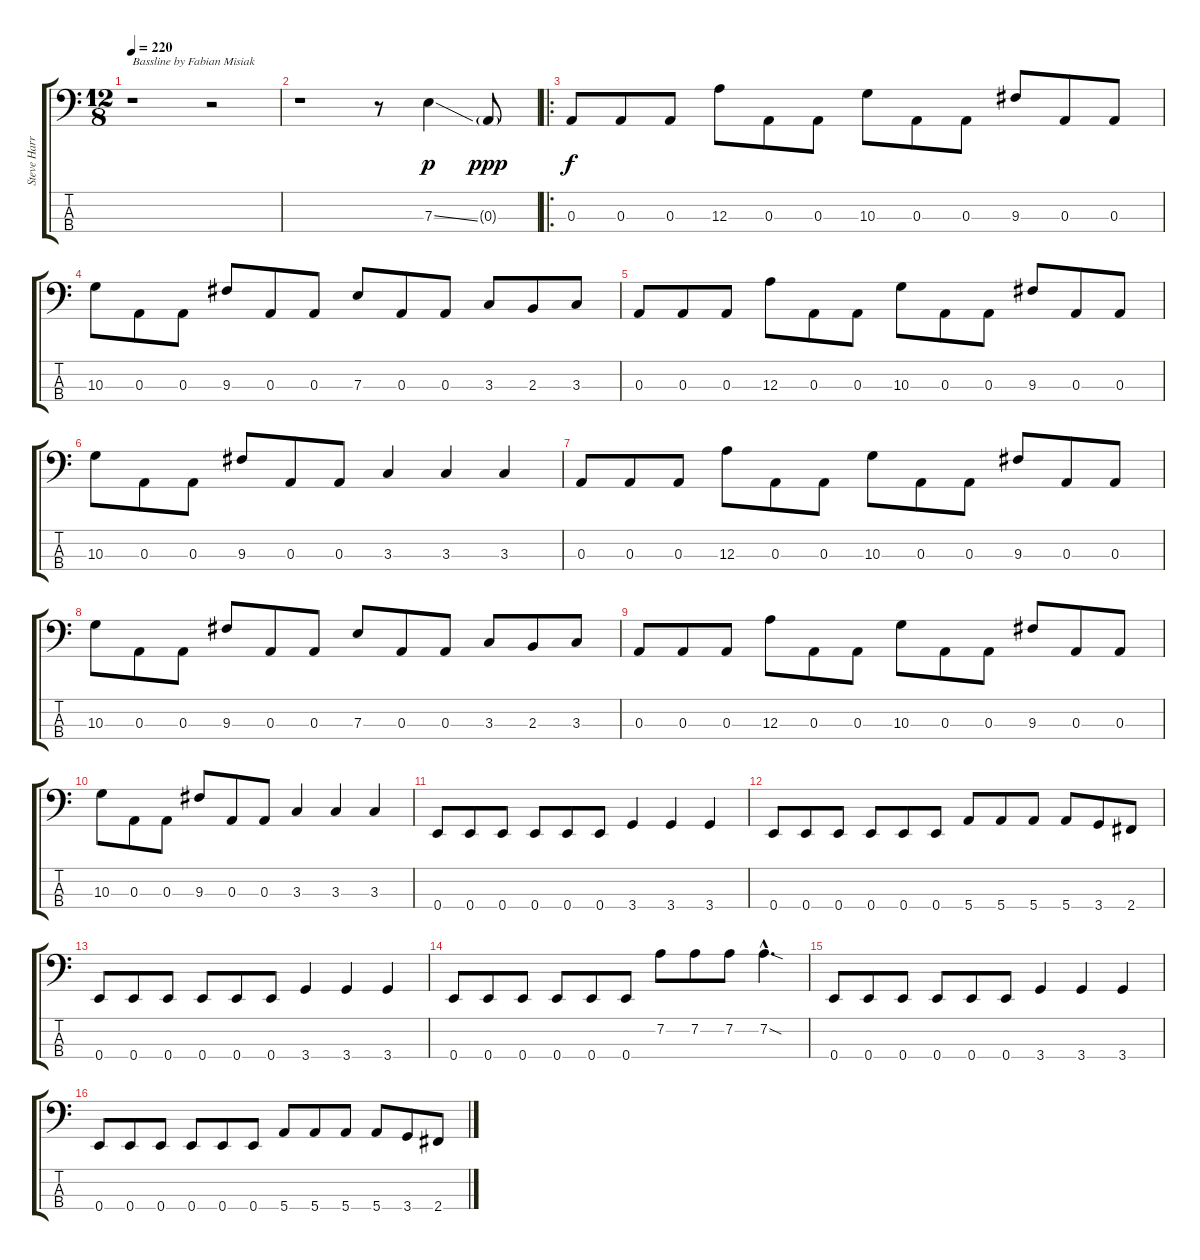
\track ("Steve Harris" "Steve Harr") {instrument electricbassfinger}
\staff {score tabs}
\tuning (G2 D2 A1 E1) {hide}
\ts (12 8)
\tempo 220
\clef f4
\ks c
r.1{txt "Bassline by Fabian Misiak" dy p instrument electricbassfinger} r.2 |
r.1 r.8 7.3{ss}.4 0.3{g}.8{dy ppp} |
\ro
0.3.8{dy f} 0.3.8 0.3.8 12.3.8 0.3.8 0.3.8 10.3.8 0.3.8 0.3.8 9.3.8 0.3.8 0.3.8 |
10.3.8 0.3.8 0.3.8 9.3.8 0.3.8 0.3.8 7.3.8 0.3.8 0.3.8 3.3.8 2.3.8 3.3.8 |
0.3.8 0.3.8 0.3.8 12.3.8 0.3.8 0.3.8 10.3.8 0.3.8 0.3.8 9.3.8 0.3.8 0.3.8 |
10.3.8 0.3.8 0.3.8 9.3.8 0.3.8 0.3.8 3.3.4 3.3.4 3.3.4 |
0.3.8 0.3.8 0.3.8 12.3.8 0.3.8 0.3.8 10.3.8 0.3.8 0.3.8 9.3.8 0.3.8 0.3.8 |
10.3.8 0.3.8 0.3.8 9.3.8 0.3.8 0.3.8 7.3.8 0.3.8 0.3.8 3.3.8 2.3.8 3.3.8 |
0.3.8 0.3.8 0.3.8 12.3.8 0.3.8 0.3.8 10.3.8 0.3.8 0.3.8 9.3.8 0.3.8 0.3.8 |
10.3.8 0.3.8 0.3.8 9.3.8 0.3.8 0.3.8 3.3.4 3.3.4 3.3.4 |
0.4.8 0.4.8 0.4.8 0.4.8 0.4.8 0.4.8 3.4.4 3.4.4 3.4.4 |
0.4.8 0.4.8 0.4.8 0.4.8 0.4.8 0.4.8 5.4.8 5.4.8 5.4.8 5.4.8 3.4.8 2.4.8 |
0.4.8 0.4.8 0.4.8 0.4.8 0.4.8 0.4.8 3.4.4 3.4.4 3.4.4 |
0.4.8 0.4.8 0.4.8 0.4.8 0.4.8 0.4.8 7.2.8 7.2.8 7.2.8 7.2{sod hac}.4{d} |
0.4.8 0.4.8 0.4.8 0.4.8 0.4.8 0.4.8 3.4.4 3.4.4 3.4.4 |
0.4.8 0.4.8 0.4.8 0.4.8 0.4.8 0.4.8 5.4.8 5.4.8 5.4.8 5.4.8 3.4.8 2.4.8
